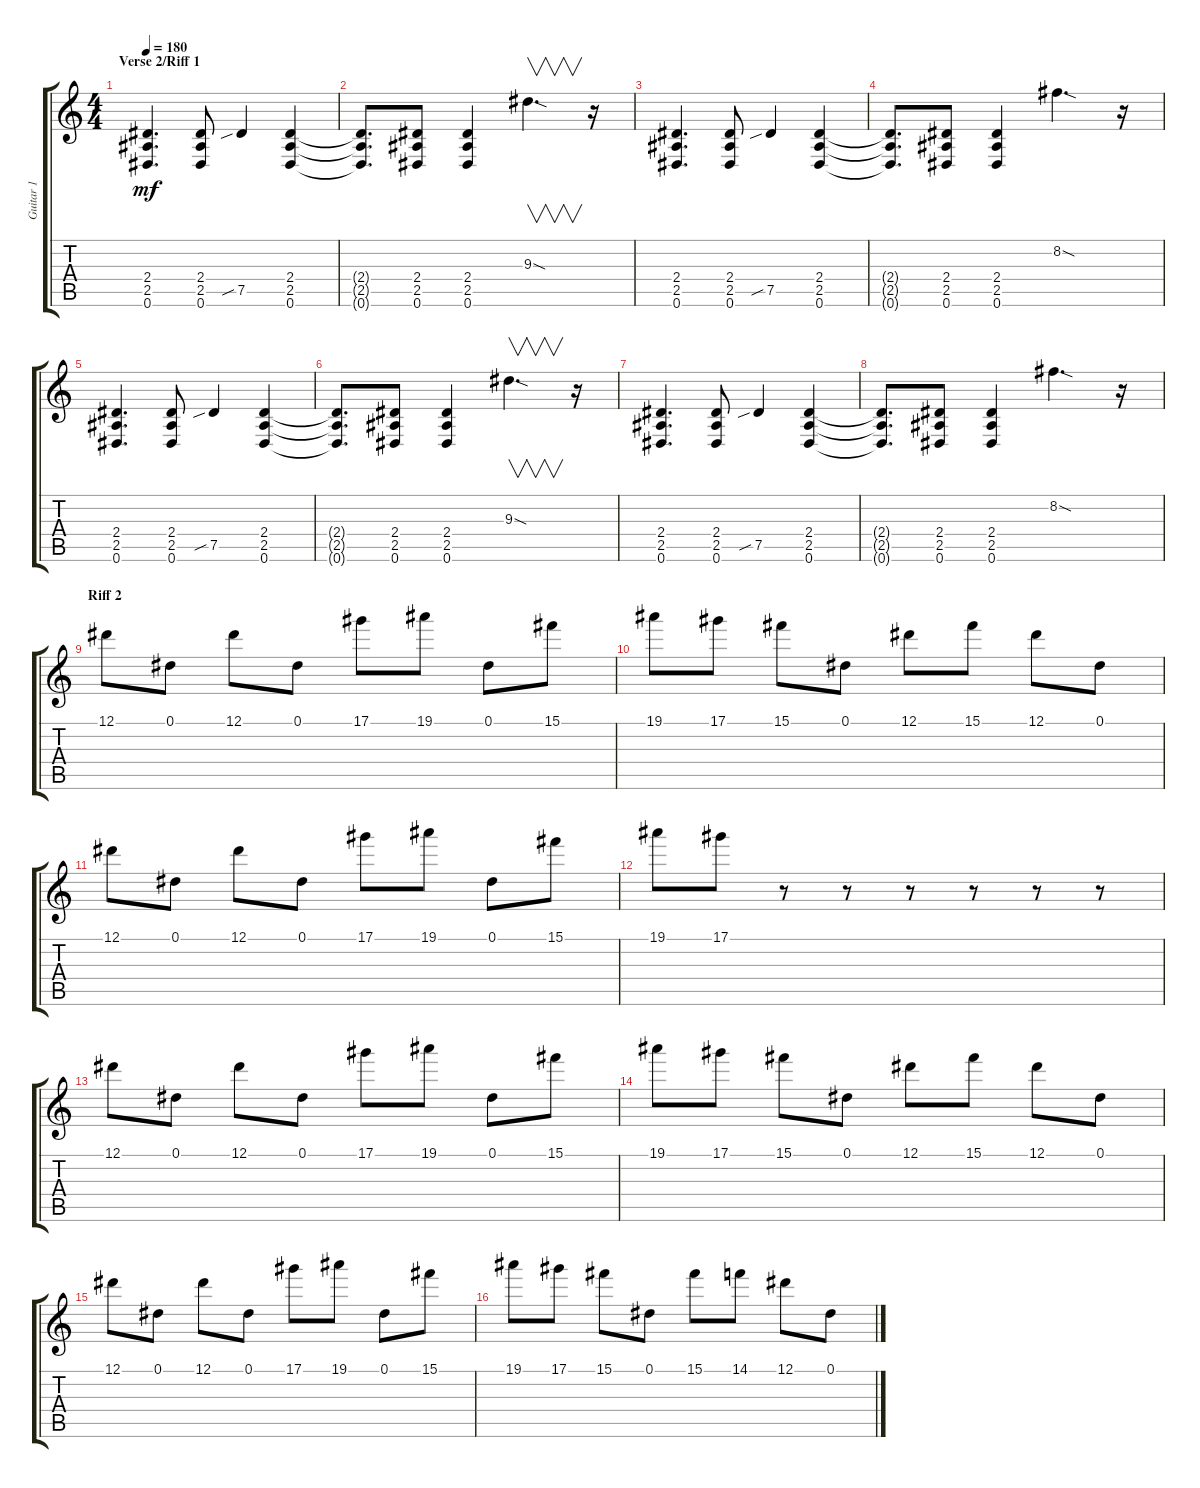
\track ("Guitar 1" "Guitar 1") {instrument distortionguitar}
\staff {score tabs}
\tuning (Eb4 Bb3 Gb3 Db3 Ab2 Eb2) {hide}
\ts (4 4)
\section ("" "Verse 2/Riff 1")
\tempo 180
\clef g2
\ks c
(2.4 2.5 0.6).4{d dy mf} (2.4 2.5 0.6).8 7.5{sib}.4 (2.4 2.5 0.6).4 |
(2.4{t} 2.5{t} 0.6{t}).8{d} (2.4 2.5 0.6).8 (2.4 2.5 0.6).4 9.3{sod}.4{v d} r.16 |
(2.4 2.5 0.6).4{d} (2.4 2.5 0.6).8 7.5{sib}.4 (2.4 2.5 0.6).4 |
(2.4{t} 2.5{t} 0.6{t}).8{d} (2.4 2.5 0.6).8 (2.4 2.5 0.6).4 8.2{sod}.4{d} r.16 |
(2.4 2.5 0.6).4{d} (2.4 2.5 0.6).8 7.5{sib}.4 (2.4 2.5 0.6).4 |
(2.4{t} 2.5{t} 0.6{t}).8{d} (2.4 2.5 0.6).8 (2.4 2.5 0.6).4 9.3{sod}.4{v d} r.16 |
(2.4 2.5 0.6).4{d} (2.4 2.5 0.6).8 7.5{sib}.4 (2.4 2.5 0.6).4 |
(2.4{t} 2.5{t} 0.6{t}).8{d} (2.4 2.5 0.6).8 (2.4 2.5 0.6).4 8.2{sod}.4{d} r.16 |
\section ("" "Riff 2")
12.1.8 0.1.8 12.1.8 0.1.8 17.1.8 19.1.8 0.1.8 15.1.8 |
19.1.8 17.1.8 15.1.8 0.1.8 12.1.8 15.1.8 12.1.8 0.1.8 |
12.1.8 0.1.8 12.1.8 0.1.8 17.1.8 19.1.8 0.1.8 15.1.8 |
19.1.8 17.1.8 r.8 r.8 r.8 r.8 r.8 r.8 |
12.1.8 0.1.8 12.1.8 0.1.8 17.1.8 19.1.8 0.1.8 15.1.8 |
19.1.8 17.1.8 15.1.8 0.1.8 12.1.8 15.1.8 12.1.8 0.1.8 |
12.1.8 0.1.8 12.1.8 0.1.8 17.1.8 19.1.8 0.1.8 15.1.8 |
19.1.8 17.1.8 15.1.8 0.1.8 15.1.8 14.1.8 12.1.8 0.1.8
